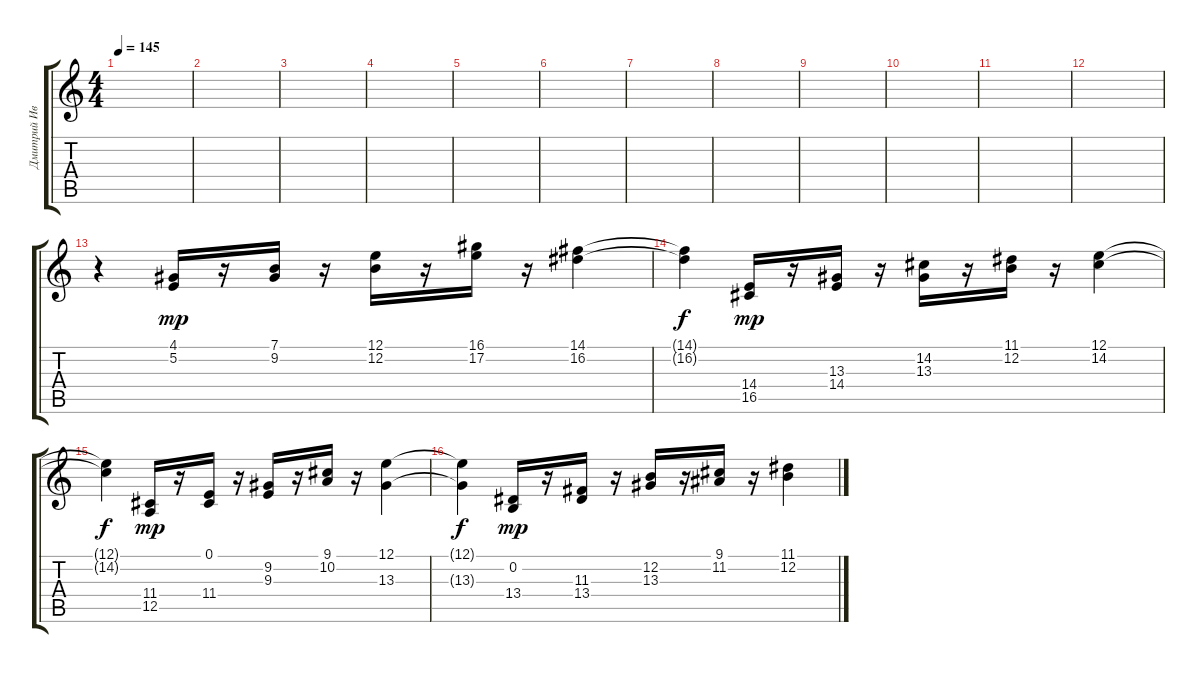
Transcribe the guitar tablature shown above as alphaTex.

\track ("Дмитрий Иванов" "Дмитрий Ив") {instrument stringensemble1}
\staff {score tabs}
\tuning (E4 B3 G3 D3 A2 E2) {hide}
\ts (4 4)
\tempo 145
\clef g2
\ks c
|
|
|
|
|
|
|
|
|
|
|
|
r.4 (4.1 5.2).16{dy mp} r.16 (7.1 9.2).16 r.16 (12.1 12.2).16 r.16 (16.1 17.2).16 r.16 (14.1 16.2).4 |
(14.1{t} 16.2{t}).4{dy f} (14.4 16.5).16{dy mp} r.16 (13.3 14.4).16 r.16 (14.2 13.3).16 r.16 (11.1 12.2).16 r.16 (12.1 14.2).4 |
(12.1{t} 14.2{t}).4{dy f} (11.4 12.5).16{dy mp} r.16 (0.1 11.4).16 r.16 (9.2 9.3).16 r.16 (9.1 10.2).16 r.16 (12.1 13.3).4 |
(12.1{t} 13.3{t}).4{dy f} (0.2 13.4).16{dy mp} r.16 (11.3 13.4).16 r.16 (12.2 13.3).16 r.16 (9.1 11.2).16 r.16 (11.1 12.2).4
